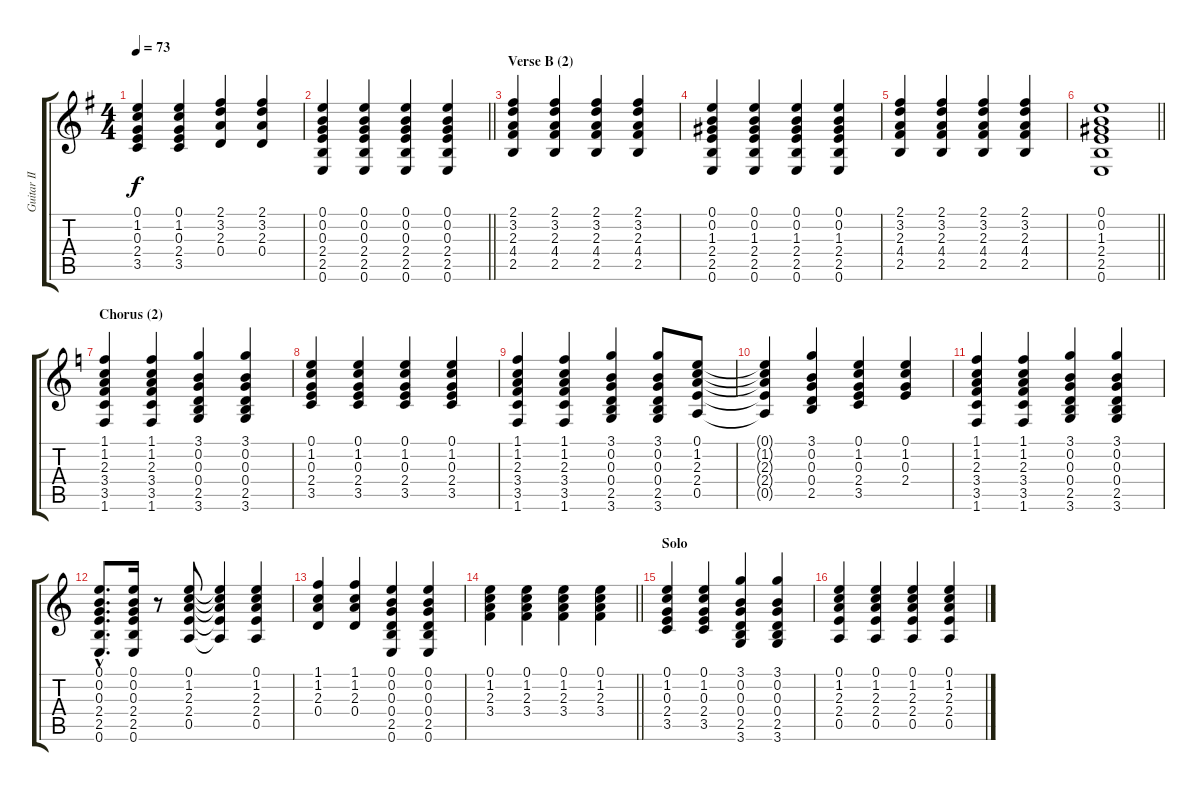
\track ("Guitar II" "Guitar II") {instrument acousticguitarsteel}
\staff {score tabs}
\tuning (E4 B3 G3 D3 A2 E2) {hide}
\ts (4 4)
\tempo 73
\clef g2
\ks g
(0.1 1.2 0.3 2.4 3.5).4{dy f} (0.1 1.2 0.3 2.4 3.5).4 (2.1 3.2 2.3 0.4).4 (2.1 3.2 2.3 0.4).4 |
\barLineRight lightlight
(0.1 0.2 0.3 2.4 2.5 0.6).4 (0.1 0.2 0.3 2.4 2.5 0.6).4 (0.1 0.2 0.3 2.4 2.5 0.6).4 (0.1 0.2 0.3 2.4 2.5 0.6).4 |
\section ("" "Verse B (2)")
(2.1 3.2 2.3 4.4 2.5).4 (2.1 3.2 2.3 4.4 2.5).4 (2.1 3.2 2.3 4.4 2.5).4 (2.1 3.2 2.3 4.4 2.5).4 |
(0.1 0.2 1.3 2.4 2.5 0.6).4 (0.1 0.2 1.3 2.4 2.5 0.6).4 (0.1 0.2 1.3 2.4 2.5 0.6).4 (0.1 0.2 1.3 2.4 2.5 0.6).4 |
(2.1 3.2 2.3 4.4 2.5).4 (2.1 3.2 2.3 4.4 2.5).4 (2.1 3.2 2.3 4.4 2.5).4 (2.1 3.2 2.3 4.4 2.5).4 |
\barLineRight lightlight
(0.1 0.2 1.3 2.4 2.5 0.6).1 |
\section ("" "Chorus (2)")
\ks c
(1.1 1.2 2.3 3.4 3.5 1.6).4 (1.1 1.2 2.3 3.4 3.5 1.6).4 (3.1 0.2 0.3 0.4 2.5 3.6).4 (3.1 0.2 0.3 0.4 2.5 3.6).4 |
(0.1 1.2 0.3 2.4 3.5).4 (0.1 1.2 0.3 2.4 3.5).4 (0.1 1.2 0.3 2.4 3.5).4 (0.1 1.2 0.3 2.4 3.5).4 |
(1.1 1.2 2.3 3.4 3.5 1.6).4 (1.1 1.2 2.3 3.4 3.5 1.6).4 (3.1 0.2 0.3 0.4 2.5 3.6).4 (3.1 0.2 0.3 0.4 2.5 3.6).8 (0.1 1.2 2.3 2.4 0.5).8 |
(0.1{t} 1.2{t} 2.3{t} 2.4{t} 0.5{t}).4 (3.1 0.2 0.3 0.4 2.5).4 (0.1 1.2 0.3 2.4 3.5).4 (0.1 1.2 0.3 2.4).4 |
(1.1 1.2 2.3 3.4 3.5 1.6).4 (1.1 1.2 2.3 3.4 3.5 1.6).4 (3.1 0.2 0.3 0.4 2.5 3.6).4 (3.1 0.2 0.3 0.4 2.5 3.6).4 |
(0.1{hac} 0.2{hac} 0.3{hac} 2.4{hac} 2.5{hac} 0.6{hac}).8{d} (0.1 0.2 0.3 2.4 2.5 0.6).16 r.8 (0.1 1.2 2.3 2.4 0.5).8 (0.1{t} 1.2{t} 2.3{t} 2.4{t} 0.5{t}).4 (0.1 1.2 2.3 2.4 0.5).4 |
(1.1 1.2 2.3 0.4).4 (1.1 1.2 2.3 0.4).4 (0.1 0.2 0.3 0.4 2.5 0.6).4 (0.1 0.2 0.3 0.4 2.5 0.6).4 |
\barLineRight lightlight
(0.1 1.2 2.3 3.4).4 (0.1 1.2 2.3 3.4).4 (0.1 1.2 2.3 3.4).4 (0.1 1.2 2.3 3.4).4 |
\section ("" "Solo")
(0.1 1.2 0.3 2.4 3.5).4 (0.1 1.2 0.3 2.4 3.5).4 (3.1 0.2 0.3 0.4 2.5 3.6).4 (3.1 0.2 0.3 0.4 2.5 3.6).4 |
(0.1 1.2 2.3 2.4 0.5).4 (0.1 1.2 2.3 2.4 0.5).4 (0.1 1.2 2.3 2.4 0.5).4 (0.1 1.2 2.3 2.4 0.5).4
